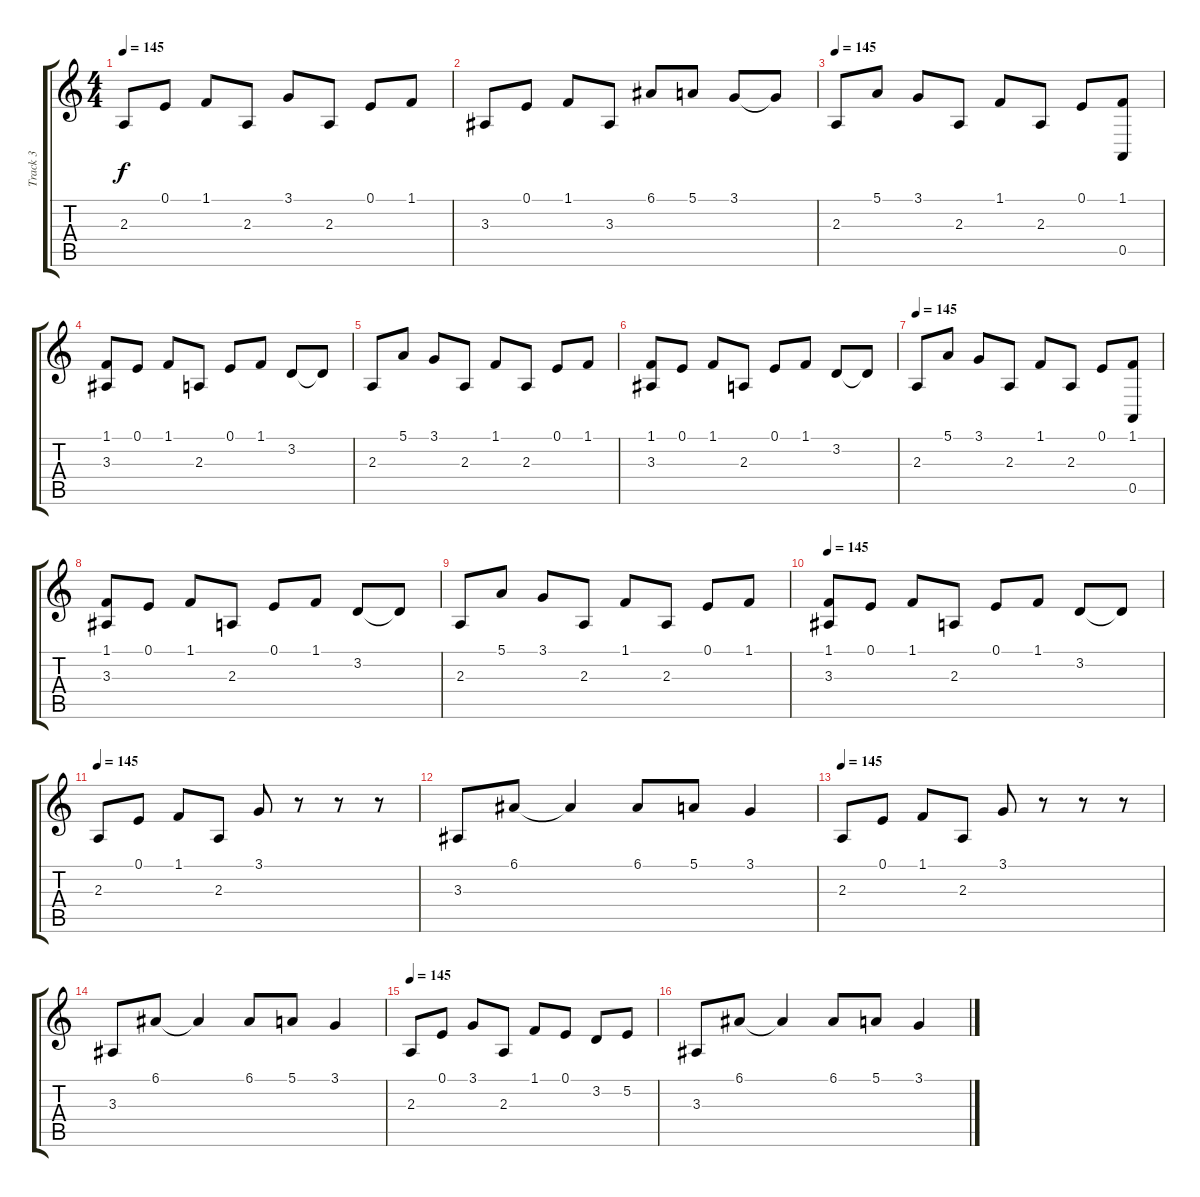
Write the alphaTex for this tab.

\track ("Track 3" "Track 3") {instrument brightacousticpiano}
\staff {score tabs}
\tuning (E4 B3 G3 D3 A2 E2) {hide}
\ts (4 4)
\tempo 145
\clef g2
\ks c
2.3.8{dy f} 0.1.8 1.1.8 2.3.8 3.1.8 2.3.8 0.1.8 1.1.8 |
3.3.8 0.1.8 1.1.8 3.3.8 6.1.8 5.1.8 3.1.8 3.1{t}.8 |
\tempo 145
2.3.8 5.1.8 3.1.8 2.3.8 1.1.8 2.3.8 0.1.8 (1.1 0.5).8 |
(1.1 3.3).8 0.1.8 1.1.8 2.3.8 0.1.8 1.1.8 3.2.8 3.2{t}.8 |
2.3.8 5.1.8 3.1.8 2.3.8 1.1.8 2.3.8 0.1.8 1.1.8 |
(1.1 3.3).8 0.1.8 1.1.8 2.3.8 0.1.8 1.1.8 3.2.8 3.2{t}.8 |
\tempo 145
2.3.8 5.1.8 3.1.8 2.3.8 1.1.8 2.3.8 0.1.8 (1.1 0.5).8 |
(1.1 3.3).8 0.1.8 1.1.8 2.3.8 0.1.8 1.1.8 3.2.8 3.2{t}.8 |
2.3.8 5.1.8 3.1.8 2.3.8 1.1.8 2.3.8 0.1.8 1.1.8 |
\tempo 145
(1.1 3.3).8 0.1.8 1.1.8 2.3.8 0.1.8 1.1.8 3.2.8 3.2{t}.8 |
\tempo 145
2.3.8 0.1.8 1.1.8 2.3.8 3.1.8 r.8 r.8 r.8 |
3.3.8 6.1.8 6.1{t}.4 6.1.8 5.1.8 3.1.4 |
\tempo 145
2.3.8 0.1.8 1.1.8 2.3.8 3.1.8 r.8 r.8 r.8 |
3.3.8 6.1.8 6.1{t}.4 6.1.8 5.1.8 3.1.4 |
\tempo 145
2.3.8 0.1.8 3.1.8 2.3.8 1.1.8 0.1.8 3.2.8 5.2.8 |
3.3.8 6.1.8 6.1{t}.4 6.1.8 5.1.8 3.1.4
